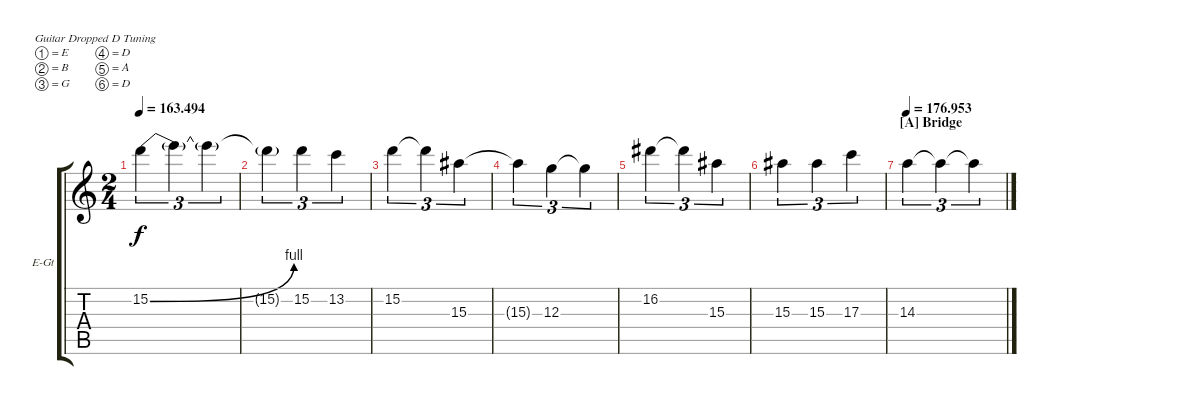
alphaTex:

\defaultSystemsLayout 4
\bracketExtendMode groupsimilarinstruments
\firstSystemTrackNameOrientation horizontal
\otherSystemsTrackNameOrientation horizontal
\track ("Lead Harmony 1" "E-Gt") {instrument distortionguitar}
\staff {score tabs}
\tuning (E4 B3 G3 D3 A2 D2)
\ts (2 4)
\tempo
163.494
\accidentals auto
\clef g2
\ottava regular
\simile none
\ks c
15.2{be (bend 0 0 30.599999999999998 4)}.4{tu (3 2) dy f} 15.2{t}.4{tu (3 2)} 15.2{t}.4{tu (3 2)} |
15.2{t}.4{tu (3 2)} 15.2.4{tu (3 2)} 13.2.4{tu (3 2)} |
15.2.4{tu (3 2)} 15.2{t}.4{tu (3 2)} 15.3.4{tu (3 2)} |
15.3{t}.4{tu (3 2)} 12.3.4{tu (3 2)} 12.3{t}.4{tu (3 2)} |
16.2.4{tu (3 2)} 16.2{t}.4{tu (3 2)} 15.3.4{tu (3 2)} |
15.3.4{tu (3 2)} 15.3.4{tu (3 2)} 17.3.4{tu (3 2)} |
\section ("A" "Bridge")
\tempo
176.953 14.3.4{tu (3 2)} 14.3{t}.4{tu (3 2)} 14.3{t}.4{tu (3 2)}
